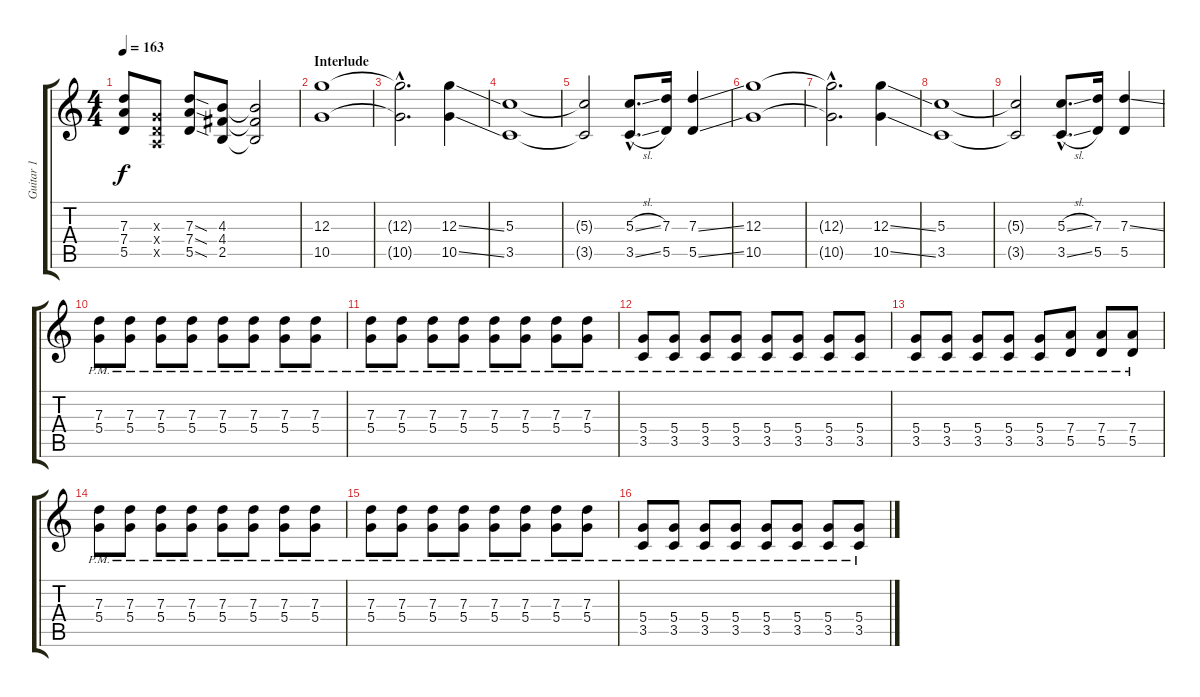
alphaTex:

\track ("Guitar 1" "Guitar 1") {instrument distortionguitar}
\staff {score tabs}
\tuning (E4 B3 G3 D3 A2 E2) {hide}
\ts (4 4)
\tempo 163
\clef g2
\ks c
(7.3 7.4 5.5).8{dy f} (0.3{x} 0.4{x} 0.5{x}).8 (7.3{sod} 7.4{sod} 5.5{sod}).8 (4.3 4.4 2.5).8 (4.3{t} 4.4{t} 2.5{t}).2 |
\section ("" "Interlude")
(12.3 10.5).1{volume 10 balance 8} |
(12.3{hac t} 10.5{hac t}).2{d} (12.3{ss} 10.5{ss}).4 |
(5.3 3.5).1 |
(5.3{t} 3.5{t}).2 (5.3{sl hac} 3.5{sl hac}).8{d} (7.3 5.5).16 (7.3{ss} 5.5{ss}).4 |
(12.3 10.5).1{volume 10 balance 8} |
(12.3{hac t} 10.5{hac t}).2{d} (12.3{ss} 10.5{ss}).4 |
(5.3 3.5).1 |
(5.3{t} 3.5{t}).2 (5.3{sl hac} 3.5{sl hac}).8{d} (7.3 5.5).16 (7.3{ss} 5.5).4 |
(7.3{pm} 5.4{pm}).8 (7.3{pm} 5.4{pm}).8 (7.3{pm} 5.4{pm}).8 (7.3{pm} 5.4{pm}).8 (7.3{pm} 5.4{pm}).8 (7.3{pm} 5.4{pm}).8 (7.3{pm} 5.4{pm}).8 (7.3{pm} 5.4{pm}).8 |
(7.3{pm} 5.4{pm}).8 (7.3{pm} 5.4{pm}).8 (7.3{pm} 5.4{pm}).8 (7.3{pm} 5.4{pm}).8 (7.3{pm} 5.4{pm}).8 (7.3{pm} 5.4{pm}).8 (7.3{pm} 5.4{pm}).8 (7.3{pm} 5.4{pm}).8 |
(5.4{pm} 3.5{pm}).8 (5.4{pm} 3.5{pm}).8 (5.4{pm} 3.5{pm}).8 (5.4{pm} 3.5{pm}).8 (5.4{pm} 3.5{pm}).8 (5.4{pm} 3.5{pm}).8 (5.4{pm} 3.5{pm}).8 (5.4{pm} 3.5{pm}).8 |
(5.4{pm} 3.5{pm}).8 (5.4{pm} 3.5{pm}).8 (5.4{pm} 3.5{pm}).8 (5.4{pm} 3.5{pm}).8 (5.4{pm} 3.5{pm}).8 (7.4{pm} 5.5{pm}).8 (7.4{pm} 5.5{pm}).8 (7.4{pm} 5.5{pm}).8 |
(7.3{pm} 5.4{pm}).8 (7.3{pm} 5.4{pm}).8 (7.3{pm} 5.4{pm}).8 (7.3{pm} 5.4{pm}).8 (7.3{pm} 5.4{pm}).8 (7.3{pm} 5.4{pm}).8 (7.3{pm} 5.4{pm}).8 (7.3{pm} 5.4{pm}).8 |
(7.3{pm} 5.4{pm}).8 (7.3{pm} 5.4{pm}).8 (7.3{pm} 5.4{pm}).8 (7.3{pm} 5.4{pm}).8 (7.3{pm} 5.4{pm}).8 (7.3{pm} 5.4{pm}).8 (7.3{pm} 5.4{pm}).8 (7.3{pm} 5.4{pm}).8 |
(5.4{pm} 3.5{pm}).8 (5.4{pm} 3.5{pm}).8 (5.4{pm} 3.5{pm}).8 (5.4{pm} 3.5{pm}).8 (5.4{pm} 3.5{pm}).8 (5.4{pm} 3.5{pm}).8 (5.4{pm} 3.5{pm}).8 (5.4{pm} 3.5{pm}).8
